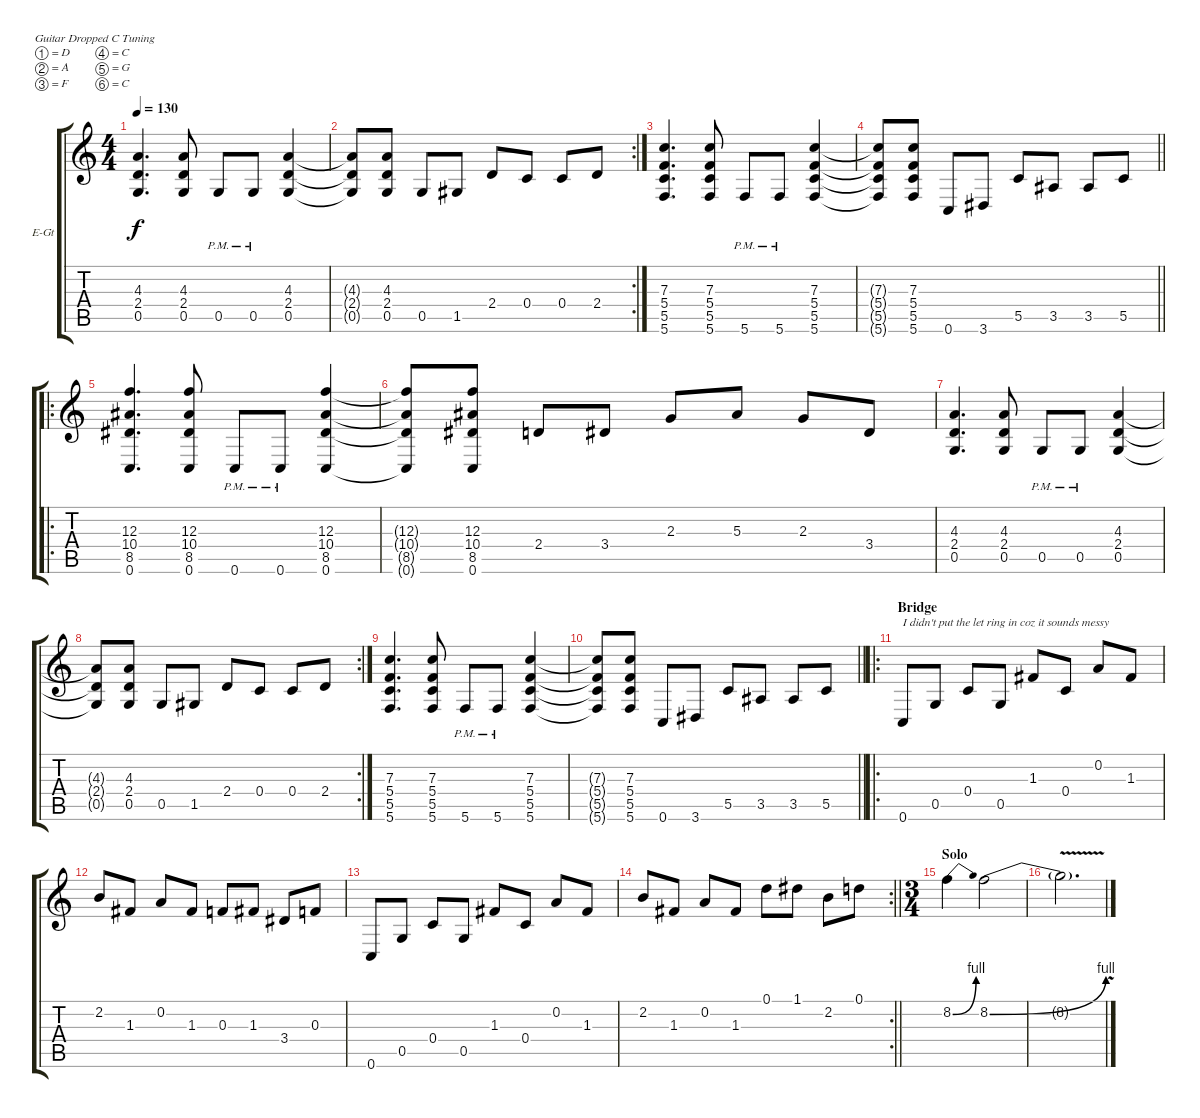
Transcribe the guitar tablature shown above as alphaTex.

\bracketExtendMode groupsimilarinstruments
\firstSystemTrackNameOrientation horizontal
\otherSystemsTrackNameOrientation horizontal
\track ("Brent Hinds" "E-Gt") {instrument overdrivenguitar}
\staff {score tabs}
\tuning (D4 A3 F3 C3 G2 C2)
\ts (4 4)
\tempo 130
\clef g2
\ks c
(4.3 2.4 0.5).4{d dy f} (4.3 2.4 0.5).8 0.5{pm}.8 0.5{pm}.8 (4.3 2.4 0.5).4 |
\rc 2
(4.3{t} 2.4{t} 0.5{t}).8 (4.3 2.4 0.5).8 0.5.8 1.5.8 2.4.8 0.4.8 0.4.8 2.4.8 |
(7.3 5.4 5.5 5.6).4{d} (7.3 5.4 5.5 5.6).8 5.6{pm}.8 5.6{pm}.8 (7.3 5.4 5.5 5.6).4 |
\barLineRight lightlight
(7.3{t} 5.4{t} 5.5{t} 5.6{t}).8 (7.3 5.4 5.5 5.6).8 0.6.8 3.6.8 5.5.8 3.5.8 3.5.8 5.5.8 |
\ro
(12.3 10.4 8.5 0.6).4{d} (12.3 10.4 8.5 0.6).8 0.6{pm}.8 0.6{pm}.8 (12.3 10.4 8.5 0.6).4 |
(12.3{t} 10.4{t} 8.5{t} 0.6{t}).8 (12.3 10.4 8.5 0.6).8 2.4.8 3.4.8 2.3.8 5.3.8 2.3.8 3.4.8 |
(4.3 2.4 0.5).4{d} (4.3 2.4 0.5).8 0.5{pm}.8 0.5{pm}.8 (4.3 2.4 0.5).4 |
\rc 2
(4.3{t} 2.4{t} 0.5{t}).8 (4.3 2.4 0.5).8 0.5.8 1.5.8 2.4.8 0.4.8 0.4.8 2.4.8 |
(7.3 5.4 5.5 5.6).4{d} (7.3 5.4 5.5 5.6).8 5.6{pm}.8 5.6{pm}.8 (7.3 5.4 5.5 5.6).4 |
\barLineRight lightlight
(7.3{t} 5.4{t} 5.5{t} 5.6{t}).8 (7.3 5.4 5.5 5.6).8 0.6.8 3.6.8 5.5.8 3.5.8 3.5.8 5.5.8 |
\ro
\section ("" "Bridge")
0.6.8{txt "I didn't put the let ring in coz it sounds messy"} 0.5.8 0.4.8 0.5.8 1.3.8 0.4.8 0.2.8 1.3.8 |
2.2.8 1.3.8 0.2.8 1.3.8 0.3.8 1.3.8 3.4.8 0.3.8 |
0.6.8 0.5.8 0.4.8 0.5.8 1.3.8 0.4.8 0.2.8 1.3.8 |
\rc 2
\barLineRight lightlight
2.2.8 1.3.8 0.2.8 1.3.8 0.1.8 1.1.8 2.2.8 0.1.8 |
\ts (3 4)
\beaming (8 2 2 2)
\section ("" "Solo")
8.2{be (bend 0 0 60 4)}.4 8.2{be (bend 0 0 15 4)}.2 |
8.2{v t}.2{d}
